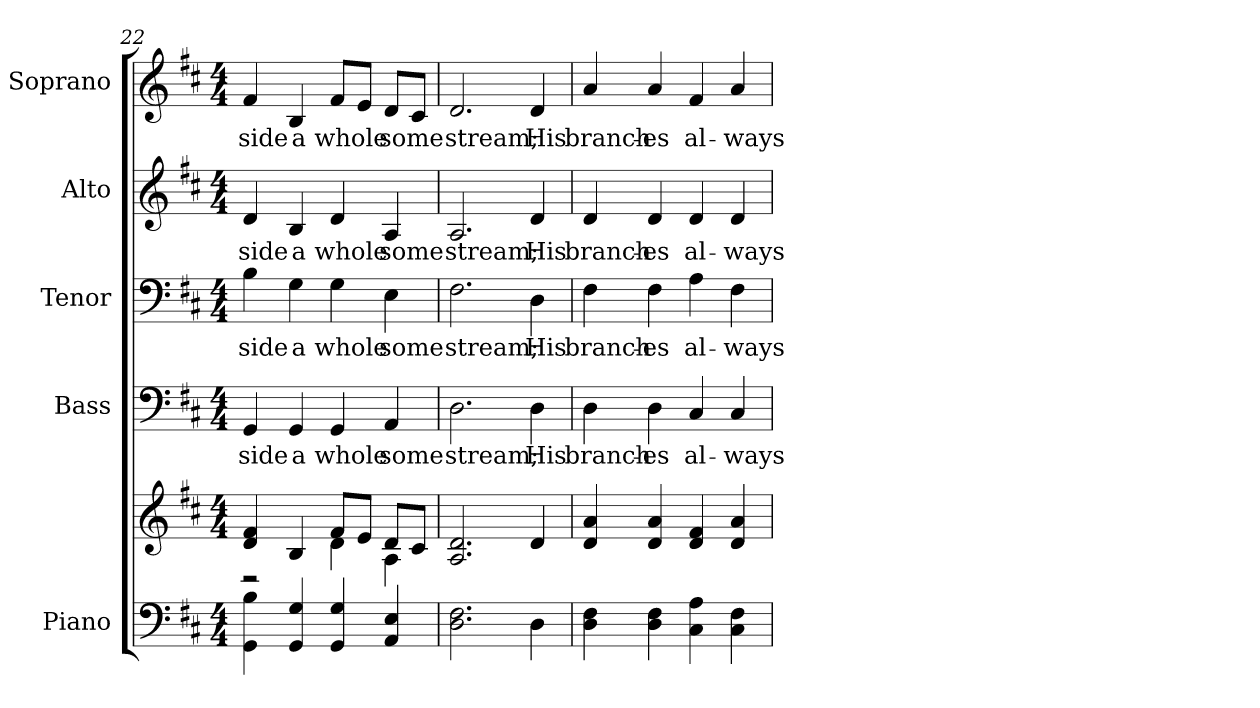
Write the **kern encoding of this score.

**kern	**kern	**kern	**text	**kern	**text	**kern	**text	**kern	**text
*part5	*part5	*part4	*part4	*part3	*part3	*part2	*part2	*part1	*part1
*staff6	*staff5	*staff4	*staff4	*staff3	*staff3	*staff2	*staff2	*staff1	*staff1
*I"Piano	*	*I"Bass	*	*I"Tenor	*	*I"Alto	*	*I"Soprano	*
*I'Pno.	*	*I'B.	*	*	*	*I'A.	*	*I'S.	*
*clefF4	*clefG2	*clefF4	*	*clefF4	*	*clefG2	*	*clefG2	*
*k[f#c#]	*k[f#c#]	*k[f#c#]	*	*k[f#c#]	*	*k[f#c#]	*	*k[f#c#]	*
*D:	*D:	*D:	*	*D:	*	*D:	*	*D:	*
*M4/4	*M4/4	*M4/4	*	*M4/4	*	*M4/4	*	*M4/4	*
=22	=22	=22	=22	=22	=22	=22	=22	=22	=22
*	*^	*	*	*	*	*	*	*	*
!	!	!	!	!LO:LY:b:color=#000000	!	!	!	!	!	!
!	!	!	!	!	!	!LO:LY:b:color=#000000	!	!	!	!
!	!	!	!	!	!	!	!	!LO:LY:b:color=#000000	!	!
!	!	!	!	!	!	!	!	!	!	!LO:LY:b:color=#000000
4GGi\ 4Bi	4di/ 4f#i	2r	4GGi/	side	4Bi\	side	4di/	side	4f#i/	side
!	!	!	!	!LO:LY:b:color=#000000	!	!	!	!	!	!
!	!	!	!	!	!	!LO:LY:b:color=#000000	!	!	!	!
!	!	!	!	!	!	!	!	!LO:LY:b:color=#000000	!	!
!	!	!	!	!	!	!	!	!	!	!LO:LY:b:color=#000000
4GGi/ 4Gi	4Bi/	.	4GGi/	a	4Gi\	a	4Bi/	a	4Bi/	a
!	!	!	!	!LO:LY:b:color=#000000	!	!	!	!	!	!
!	!	!	!	!	!	!LO:LY:b:color=#000000	!	!	!	!
!	!	!	!	!	!	!	!	!LO:LY:b:color=#000000	!	!
!	!	!	!	!	!	!	!	!	!	!LO:LY:b:color=#000000
4GGi/ 4Gi	8f#i/L	4di\	4GGi/	whole	4Gi\	whole	4di/	whole	8f#i/L	whole
.	8ei/J	.	.	.	.	.	.	.	8ei/J	.
!	!	!	!	!LO:LY:b:color=#000000	!	!	!	!	!	!
!	!	!	!	!	!	!LO:LY:b:color=#000000	!	!	!	!
!	!	!	!	!	!	!	!	!LO:LY:b:color=#000000	!	!
!	!	!	!	!	!	!	!	!	!	!LO:LY:b:color=#000000
4AAi/ 4Ei	8di/L	4Ai\	4AAi/	some	4Ei\	some	4Ai/	some	8di/L	some
.	8c#i/J	.	.	.	.	.	.	.	8c#i/J	.
*	*v	*v	*	*	*	*	*	*	*	*
!!LO:PB:g=z
=23	=23	=23	=23	=23	=23	=23	=23	=23	=23
!	!	!	!LO:LY:b:color=#000000	!	!	!	!	!	!
!	!	!	!	!	!LO:LY:b:color=#000000	!	!	!	!
!	!	!	!	!	!	!	!LO:LY:b:color=#000000	!	!
!	!	!	!	!	!	!	!	!	!LO:LY:b:color=#000000
2.Di\ 2.F#i	2.Ai/ 2.di	2.Di\	stream;	2.F#i\	stream;	2.Ai/	stream;	2.di/	stream;
!	!	!	!LO:LY:b:color=#000000	!	!	!	!	!	!
!	!	!	!	!	!LO:LY:b:color=#000000	!	!	!	!
!	!	!	!	!	!	!	!LO:LY:b:color=#000000	!	!
!	!	!	!	!	!	!	!	!	!LO:LY:b:color=#000000
4Di\	4di/	4Di\	His	4Di\	His	4di/	His	4di/	His
=24	=24	=24	=24	=24	=24	=24	=24	=24	=24
!	!	!	!LO:LY:b:color=#000000	!	!	!	!	!	!
!	!	!	!	!	!LO:LY:b:color=#000000	!	!	!	!
!	!	!	!	!	!	!	!LO:LY:b:color=#000000	!	!
!	!	!	!	!	!	!	!	!	!LO:LY:b:color=#000000
4Di\ 4F#i	4di/ 4ai	4Di\	branch-	4F#i\	branch-	4di/	branch-	4ai/	branch-
!	!	!	!LO:LY:b:color=#000000	!	!	!	!	!	!
!	!	!	!	!	!LO:LY:b:color=#000000	!	!	!	!
!	!	!	!	!	!	!	!LO:LY:b:color=#000000	!	!
!	!	!	!	!	!	!	!	!	!LO:LY:b:color=#000000
4Di\ 4F#i	4di/ 4ai	4Di\	-es	4F#i\	-es	4di/	-es	4ai/	-es
!	!	!	!LO:LY:b:color=#000000	!	!	!	!	!	!
!	!	!	!	!	!LO:LY:b:color=#000000	!	!	!	!
!	!	!	!	!	!	!	!LO:LY:b:color=#000000	!	!
!	!	!	!	!	!	!	!	!	!LO:LY:b:color=#000000
4C#i\ 4Ai	4di/ 4f#i	4C#i/	al-	4Ai\	al-	4di/	al-	4f#i/	al-
!	!	!	!LO:LY:b:color=#000000	!	!	!	!	!	!
!	!	!	!	!	!LO:LY:b:color=#000000	!	!	!	!
!	!	!	!	!	!	!	!LO:LY:b:color=#000000	!	!
!	!	!	!	!	!	!	!	!	!LO:LY:b:color=#000000
4C#i\ 4F#i	4di/ 4ai	4C#i/	-ways	4F#i\	-ways	4di/	-ways	4ai/	-ways
=	=	=	=	=	=	=	=	=	=
*-	*-	*-	*-	*-	*-	*-	*-	*-	*-
